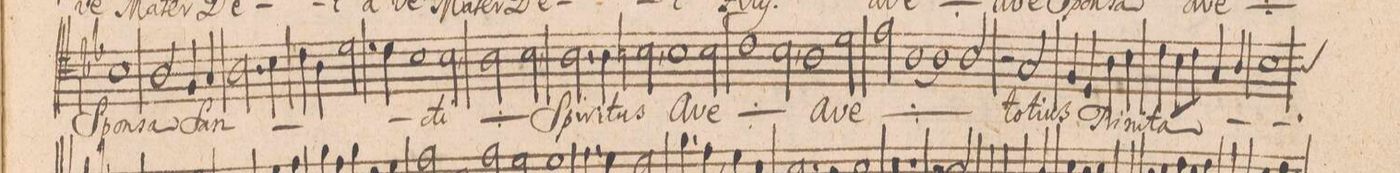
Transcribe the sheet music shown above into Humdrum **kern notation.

**kern	**text
*I"Tenore 2do.	*
*clefC4	*
*k[b-e-]	*
*met(c|)	*
*M2/1	*
1B-	Spon-
2A/	-sa
2ryy	.
=58-	=58-
0ryy	.
=59-	=59-
0ryy	.
=60-	=60-
0ryy	.
=61-	=61-
0ryy	.
=62-	=62-
0ryy	.
=63-	=63-
0ryy	.
=64-	=64-
2ryy	.
4Fny/	San-
4G/	.
2.A\	.
4B-\	.
=65-	=65-
4c\	.
4A\	.
2d\	.
4d	.
4c\	.
1B-\	.
=66-	=66-
2B-,\	-cti
*	*ij
2A\	San-
2B-,\	-cti
*	*Xij
=67-	=67-
2.A\	Spi-
4A\	-ri-
2Bn,\	-tus
1B\	a-
=68-	=68-
2Bny\	-ve
*	*ij
1c	a-
=69-	=69-
2B-y,\	-ve
*	*Xij
1A\	a-
2d\	-ve
=70-	=70-
2e-\	.
*	*ij
[<1A\	a-
1A]	.
=71-	=71-
2A/	-ve
*	*Xij
2r	.
2G/	to-
=72-	=72-
4F/	-ti-
4D/	-us
4A\	Tri-
4B-\	-ni-
4c\	-ta-
8B-\L	.
8c\J	.
4G/	.
4A/	.
=73-	=73-
*custos:A	*
1B-	.
*-	*-
